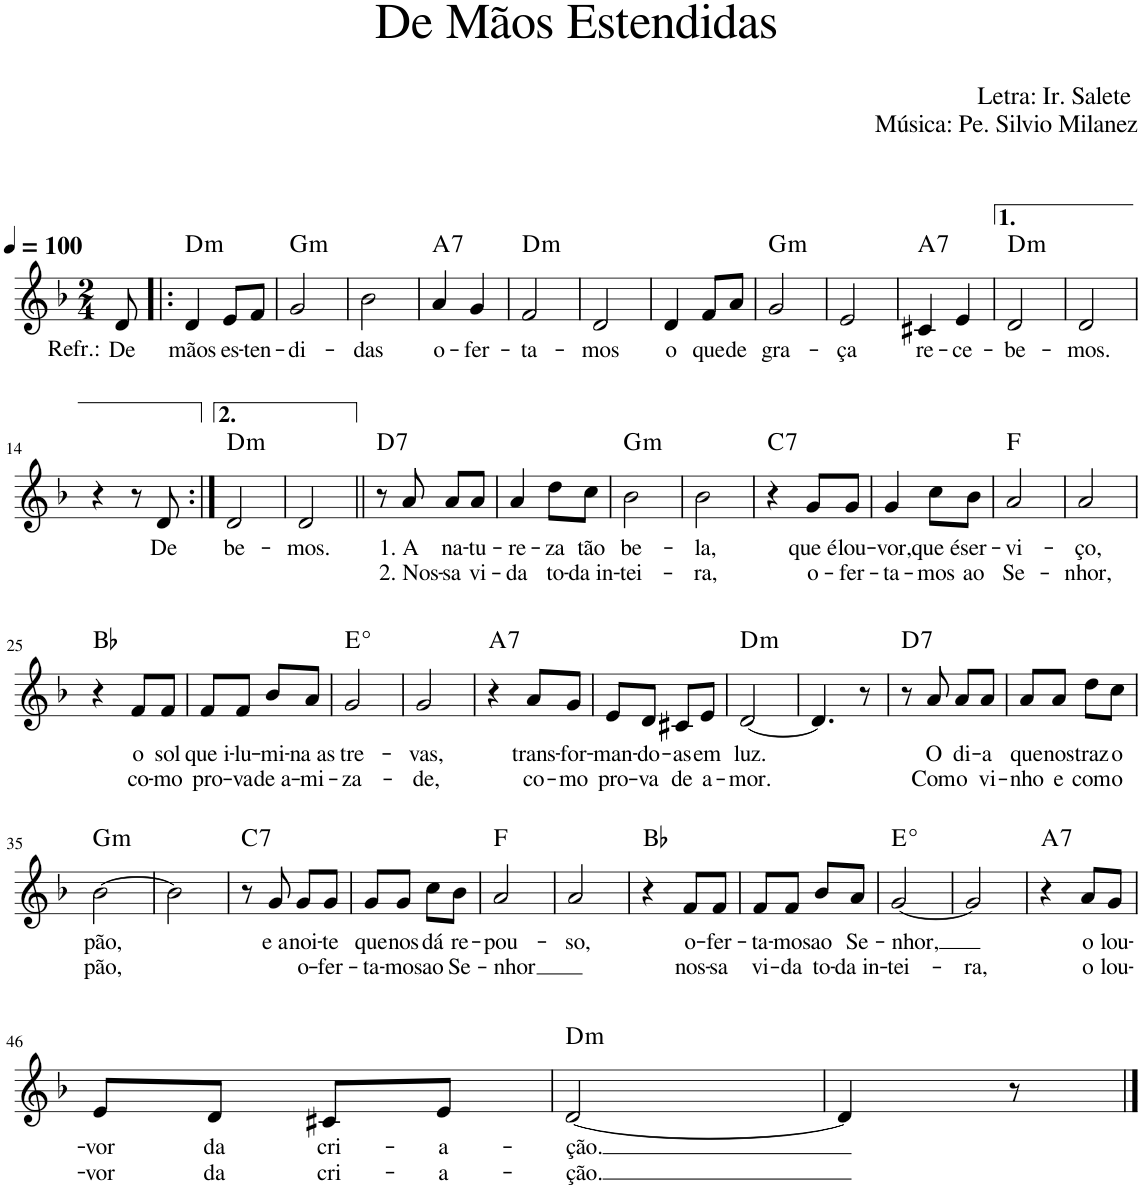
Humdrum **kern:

**kern	**text	**text	**harte
*part1	*part1	*part1	*part1
*staff1	*staff1	*staff1	*
*I"Voz	*	*	*
*I'Vo.	*	*	*
*clefG2	*	*	*
*k[b-]	*	*	*
*M2/4	*	*	*
*MM100	*	*	*
=1	=1	=1	=1
!LO:TX:b:t=Refr.&colon;	!	!	!
!	!LO:LY:b	!	!
8d/	De	.	.
=2!|:	=2!|:	=2!|:	=2!|:
!	!LO:LY:b	!	!LO:H:kt=m
4d/	mãos	.	D:min
!	!LO:LY:b	!	!
8e/L	es-	.	.
!	!LO:LY:b	!	!
8f/J	-ten-	.	.
=3	=3	=3	=3
!	!LO:LY:b	!	!LO:H:kt=m
2g/	-di-	.	G:min
=4	=4	=4	=4
!	!LO:LY:b	!	!
2b-\	-das	.	.
=5	=5	=5	=5
!	!LO:LY:b	!	!LO:H:kt=7
4a/	o-	.	A:7
!	!LO:LY:b	!	!
4g/	-fer-	.	.
=6	=6	=6	=6
!	!LO:LY:b	!	!LO:H:kt=m
2f/	-ta-	.	D:min
=7	=7	=7	=7
!	!LO:LY:b	!	!
2d/	-mos	.	.
=8	=8	=8	=8
!	!LO:LY:b	!	!
4d/	o	.	.
!	!LO:LY:b	!	!
8f/L	que	.	.
!	!LO:LY:b	!	!
8a/J	de	.	.
=9	=9	=9	=9
!	!LO:LY:b	!	!LO:H:kt=m
2g/	gra-	.	G:min
=10	=10	=10	=10
!	!LO:LY:b	!	!
2e/	-ça	.	.
=11	=11	=11	=11
!	!LO:LY:b	!	!LO:H:kt=7
4c#X/	re-	.	A:7
!	!LO:LY:b	!	!
4e/	-ce-	.	.
=12	=12	=12	=12
!	!LO:LY:b	!	!LO:H:kt=m
2d/	-be-	.	D:min
=13	=13	=13	=13
!	!LO:LY:b	!	!
2d/	-mos.	.	.
!!LO:LB:g=z
=14	=14	=14	=14
4r	.	.	.
8r	.	.	.
!	!LO:LY:b	!	!
8d/	De	.	.
=15:|!	=15:|!	=15:|!	=15:|!
!	!LO:LY:b	!	!LO:H:kt=m
2d/	be-	.	D:min
=16	=16	=16	=16
!	!LO:LY:b	!	!
2d/	-mos.	.	.
=17||	=17||	=17||	=17||
!	!	!	!LO:H:kt=7
8r	.	.	D:7
!	!LO:LY:b	!LO:LY:b	!
8a/	1. A	2. Nos-	.
!	!LO:LY:b	!LO:LY:b	!
8a/L	na-	-sa	.
!	!LO:LY:b	!LO:LY:b	!
8a/J	-tu-	vi-	.
=18	=18	=18	=18
!	!LO:LY:b	!LO:LY:b	!
4a/	-re-	-da	.
!	!LO:LY:b	!LO:LY:b	!
8dd\L	-za	to-	.
!	!LO:LY:b	!LO:LY:b	!
8cc\J	tão	-da in-	.
=19	=19	=19	=19
!	!LO:LY:b	!LO:LY:b	!LO:H:kt=m
2b-\	be-	-tei-	G:min
=20	=20	=20	=20
!	!LO:LY:b	!LO:LY:b	!
2b-\	-la,	-ra,	.
=21	=21	=21	=21
!	!	!	!LO:H:kt=7
4r	.	.	C:7
!	!LO:LY:b	!LO:LY:b	!
8g/L	que é	o-	.
!	!LO:LY:b	!LO:LY:b	!
8g/J	lou-	-fer-	.
=22	=22	=22	=22
!	!LO:LY:b	!LO:LY:b	!
4g/	-vor,	-ta-	.
!	!LO:LY:b	!LO:LY:b	!
8cc\L	que é	-mos	.
!	!LO:LY:b	!LO:LY:b	!
8b-\J	ser-	ao	.
=23	=23	=23	=23
!	!LO:LY:b	!LO:LY:b	!
2a/	-vi-	Se-	F:maj
=24	=24	=24	=24
!	!LO:LY:b	!LO:LY:b	!
2a/	-ço,	-nhor,	.
!!LO:LB:g=z
=25	=25	=25	=25
4r	.	.	Bb:maj
!	!LO:LY:b	!LO:LY:b	!
8f/L	o	co-	.
!	!LO:LY:b	!LO:LY:b	!
8f/J	sol	-mo	.
=26	=26	=26	=26
!	!LO:LY:b	!LO:LY:b	!
8f/L	que i-	pro-	.
!	!LO:LY:b	!LO:LY:b	!
8f/J	-lu-	-va	.
!	!LO:LY:b	!LO:LY:b	!
8b-/L	-mi-	de a-	.
!	!LO:LY:b	!LO:LY:b	!
8a/J	-na as	-mi-	.
=27	=27	=27	=27
!	!LO:LY:b	!LO:LY:b	!LO:H:kt=°
2g/	tre-	-za-	.
=28	=28	=28	=28
!	!LO:LY:b	!LO:LY:b	!
2g/	-vas,	-de,	.
=29	=29	=29	=29
!	!	!	!LO:H:kt=7
4r	.	.	A:7
!	!LO:LY:b	!LO:LY:b	!
8a/L	trans-	co-	.
!	!LO:LY:b	!LO:LY:b	!
8g/J	-for-	-mo	.
=30	=30	=30	=30
!	!LO:LY:b	!LO:LY:b	!
8e/L	-man-	pro-	.
!	!LO:LY:b	!LO:LY:b	!
8d/J	-do-	-va	.
!	!LO:LY:b	!LO:LY:b	!
8c#X/L	-as	de	.
!	!LO:LY:b	!LO:LY:b	!
8e/J	em	a-	.
=31	=31	=31	=31
!	!LO:LY:b	!LO:LY:b	!LO:H:kt=m
[2d/	luz.	-mor.	D:min
=32	=32	=32	=32
4.d/]	.	.	.
8r	.	.	.
=33	=33	=33	=33
!	!	!	!LO:H:kt=7
8r	.	.	D:7
!	!LO:LY:b	!LO:LY:b	!
8a/	O	Com	.
!	!LO:LY:b	!LO:LY:b	!
8a/L	di-	o	.
!	!LO:LY:b	!LO:LY:b	!
8a/J	-a	vi-	.
=34	=34	=34	=34
!	!LO:LY:b	!LO:LY:b	!
8a/L	que	-nho	.
!	!LO:LY:b	!LO:LY:b	!
8a/J	nos	e	.
!	!LO:LY:b	!LO:LY:b	!
8dd\L	traz	com	.
!	!LO:LY:b	!LO:LY:b	!
8cc\J	o	o	.
!!LO:LB:g=z
=35	=35	=35	=35
!	!LO:LY:b	!LO:LY:b	!LO:H:kt=m
[2b-\	pão,	pão,	G:min
=36	=36	=36	=36
2b-\]	.	.	.
=37	=37	=37	=37
!	!	!	!LO:H:kt=7
8r	.	.	C:7
!	!LO:LY:b	!	!
8g/	e a	.	.
!	!LO:LY:b	!LO:LY:b	!
8g/L	noi-	o-	.
!	!LO:LY:b	!LO:LY:b	!
8g/J	-te	-fer-	.
=38	=38	=38	=38
!	!LO:LY:b	!LO:LY:b	!
8g/L	que	-ta-	.
!	!LO:LY:b	!LO:LY:b	!
8g/J	nos	-mos	.
!	!LO:LY:b	!LO:LY:b	!
8cc\L	dá	ao	.
!	!LO:LY:b	!LO:LY:b	!
8b-\J	re-	Se-	.
=39	=39	=39	=39
!	!LO:LY:b	!LO:LY:b	!
2a/	-pou-	-nhor	F:maj
=40	=40	=40	=40
!	!LO:LY:b	!	!
2a/	-so,	.	.
=41	=41	=41	=41
4r	.	.	Bb:maj
!	!LO:LY:b	!LO:LY:b	!
8f/L	o-	nos-	.
!	!LO:LY:b	!LO:LY:b	!
8f/J	-fer-	-sa	.
=42	=42	=42	=42
!	!LO:LY:b	!LO:LY:b	!
8f/L	-ta-	vi-	.
!	!LO:LY:b	!LO:LY:b	!
8f/J	-mos	-da	.
!	!LO:LY:b	!LO:LY:b	!
8b-/L	ao	to-	.
!	!LO:LY:b	!LO:LY:b	!
8a/J	Se-	-da in-	.
=43	=43	=43	=43
!	!LO:LY:b	!LO:LY:b	!LO:H:kt=°
[2g/	-nhor,	-tei-	.
=44	=44	=44	=44
!	!	!LO:LY:b	!
2g/]	.	-ra,	.
=45	=45	=45	=45
!	!	!	!LO:H:kt=7
4r	.	.	A:7
!	!LO:LY:b	!LO:LY:b	!
8a/L	o	o	.
!	!LO:LY:b	!LO:LY:b	!
8g/J	lou-	lou-	.
!!LO:LB:g=z
=46	=46	=46	=46
!	!LO:LY:b	!LO:LY:b	!
8e/L	-vor	-vor	.
!	!LO:LY:b	!LO:LY:b	!
8d/J	da	da	.
!	!LO:LY:b	!LO:LY:b	!
8c#X/L	cri-	cri-	.
!	!LO:LY:b	!LO:LY:b	!
8e/J	-a-	-a-	.
=47	=47	=47	=47
!	!LO:LY:b	!LO:LY:b	!LO:H:kt=m
[2d/	-ção.	-ção.	D:min
=48	=48	=48	=48
4d/]	.	.	.
8r	.	.	.
==	==	==	==
*-	*-	*-	*-
